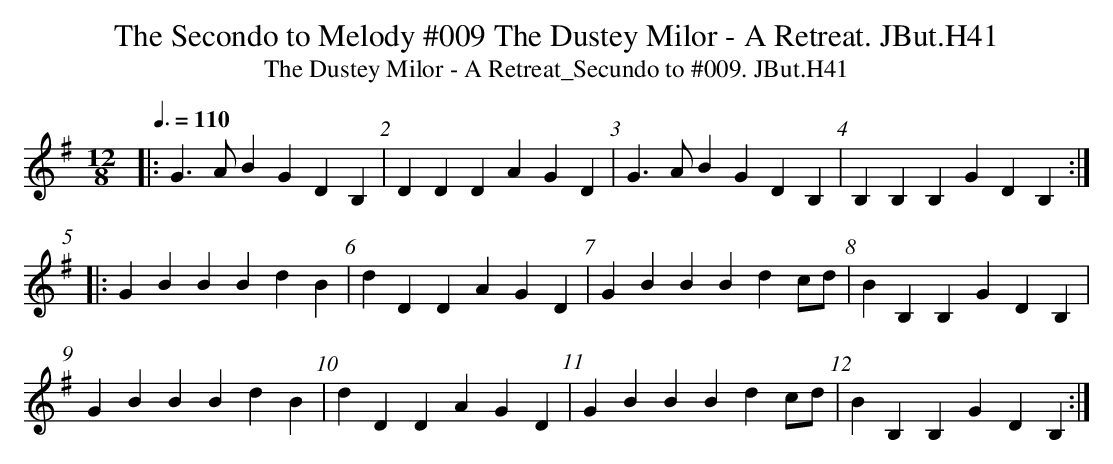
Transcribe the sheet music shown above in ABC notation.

X:1
T:Secondo to Melody #009 The Dustey Milor - A Retreat. JBut.H41, The
T:Dustey Milor - A Retreat_Secundo to #009. JBut.H41, The
M:12/8
L:1/8
Q:3/8=110
K:G
|: G3 A B2 G2 D2 B,2 | D2 D2 D2 A2 G2 D2 | G3 A B2 G2 D2 B,2 | B,2 B,2 B,2 G2 D2 B,2 :|
|: G2 B2 B2 B2 d2 B2 | d2 D2 D2 A2 G2 D2 | G2 B2 B2 B2 d2 cd | B2 B,2 B,2 G2 D2 B,2 |
G2 B2 B2 B2 d2 B2 | d2 D2 D2 A2 G2 D2 | G2 B2 B2 B2 d2 cd | B2 B,2 B,2 G2 D2 B,2 :|
